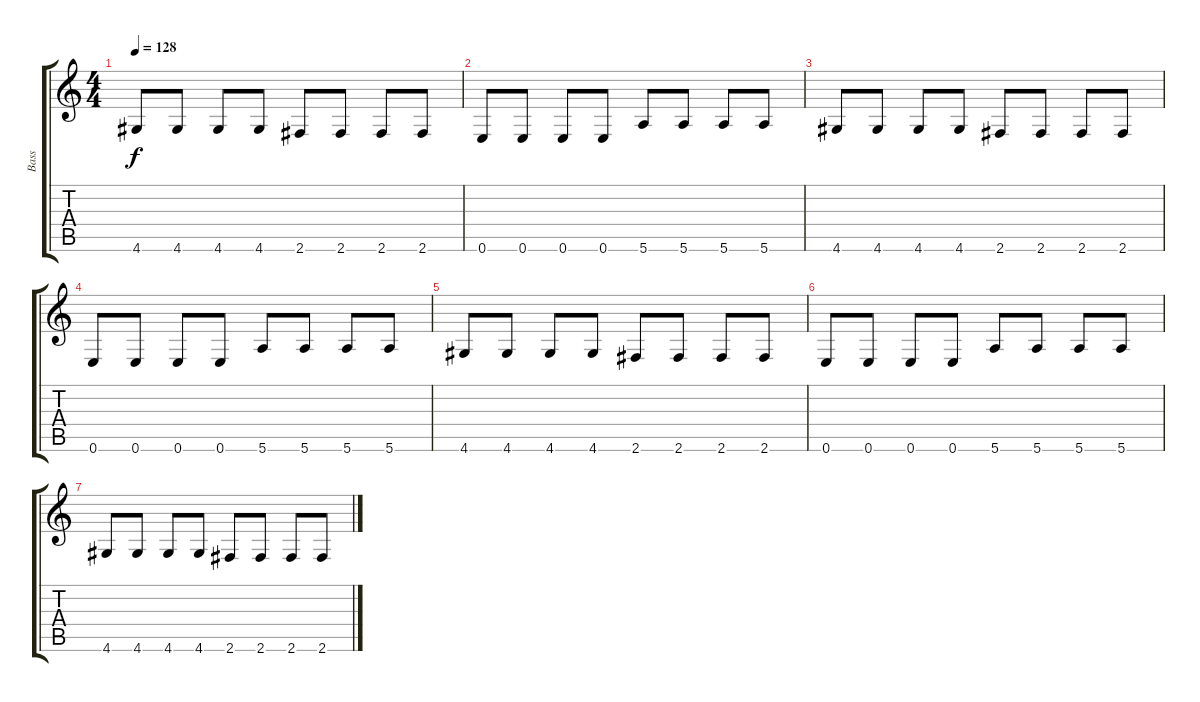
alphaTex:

\track ("Bass" "Bass") {instrument electricbasspick}
\staff {score tabs}
\tuning (E4 B3 G3 D3 A2 E2) {hide}
\ts (4 4)
\tempo 128
\clef g2
\ks c
4.6.8{dy f} 4.6.8 4.6.8 4.6.8 2.6.8 2.6.8 2.6.8 2.6.8 |
0.6.8 0.6.8 0.6.8 0.6.8 5.6.8 5.6.8 5.6.8 5.6.8 |
4.6.8 4.6.8 4.6.8 4.6.8 2.6.8 2.6.8 2.6.8 2.6.8 |
0.6.8 0.6.8 0.6.8 0.6.8 5.6.8 5.6.8 5.6.8 5.6.8 |
4.6.8 4.6.8 4.6.8 4.6.8 2.6.8 2.6.8 2.6.8 2.6.8 |
0.6.8 0.6.8 0.6.8 0.6.8 5.6.8 5.6.8 5.6.8 5.6.8 |
4.6.8 4.6.8 4.6.8 4.6.8 2.6.8 2.6.8 2.6.8 2.6.8
